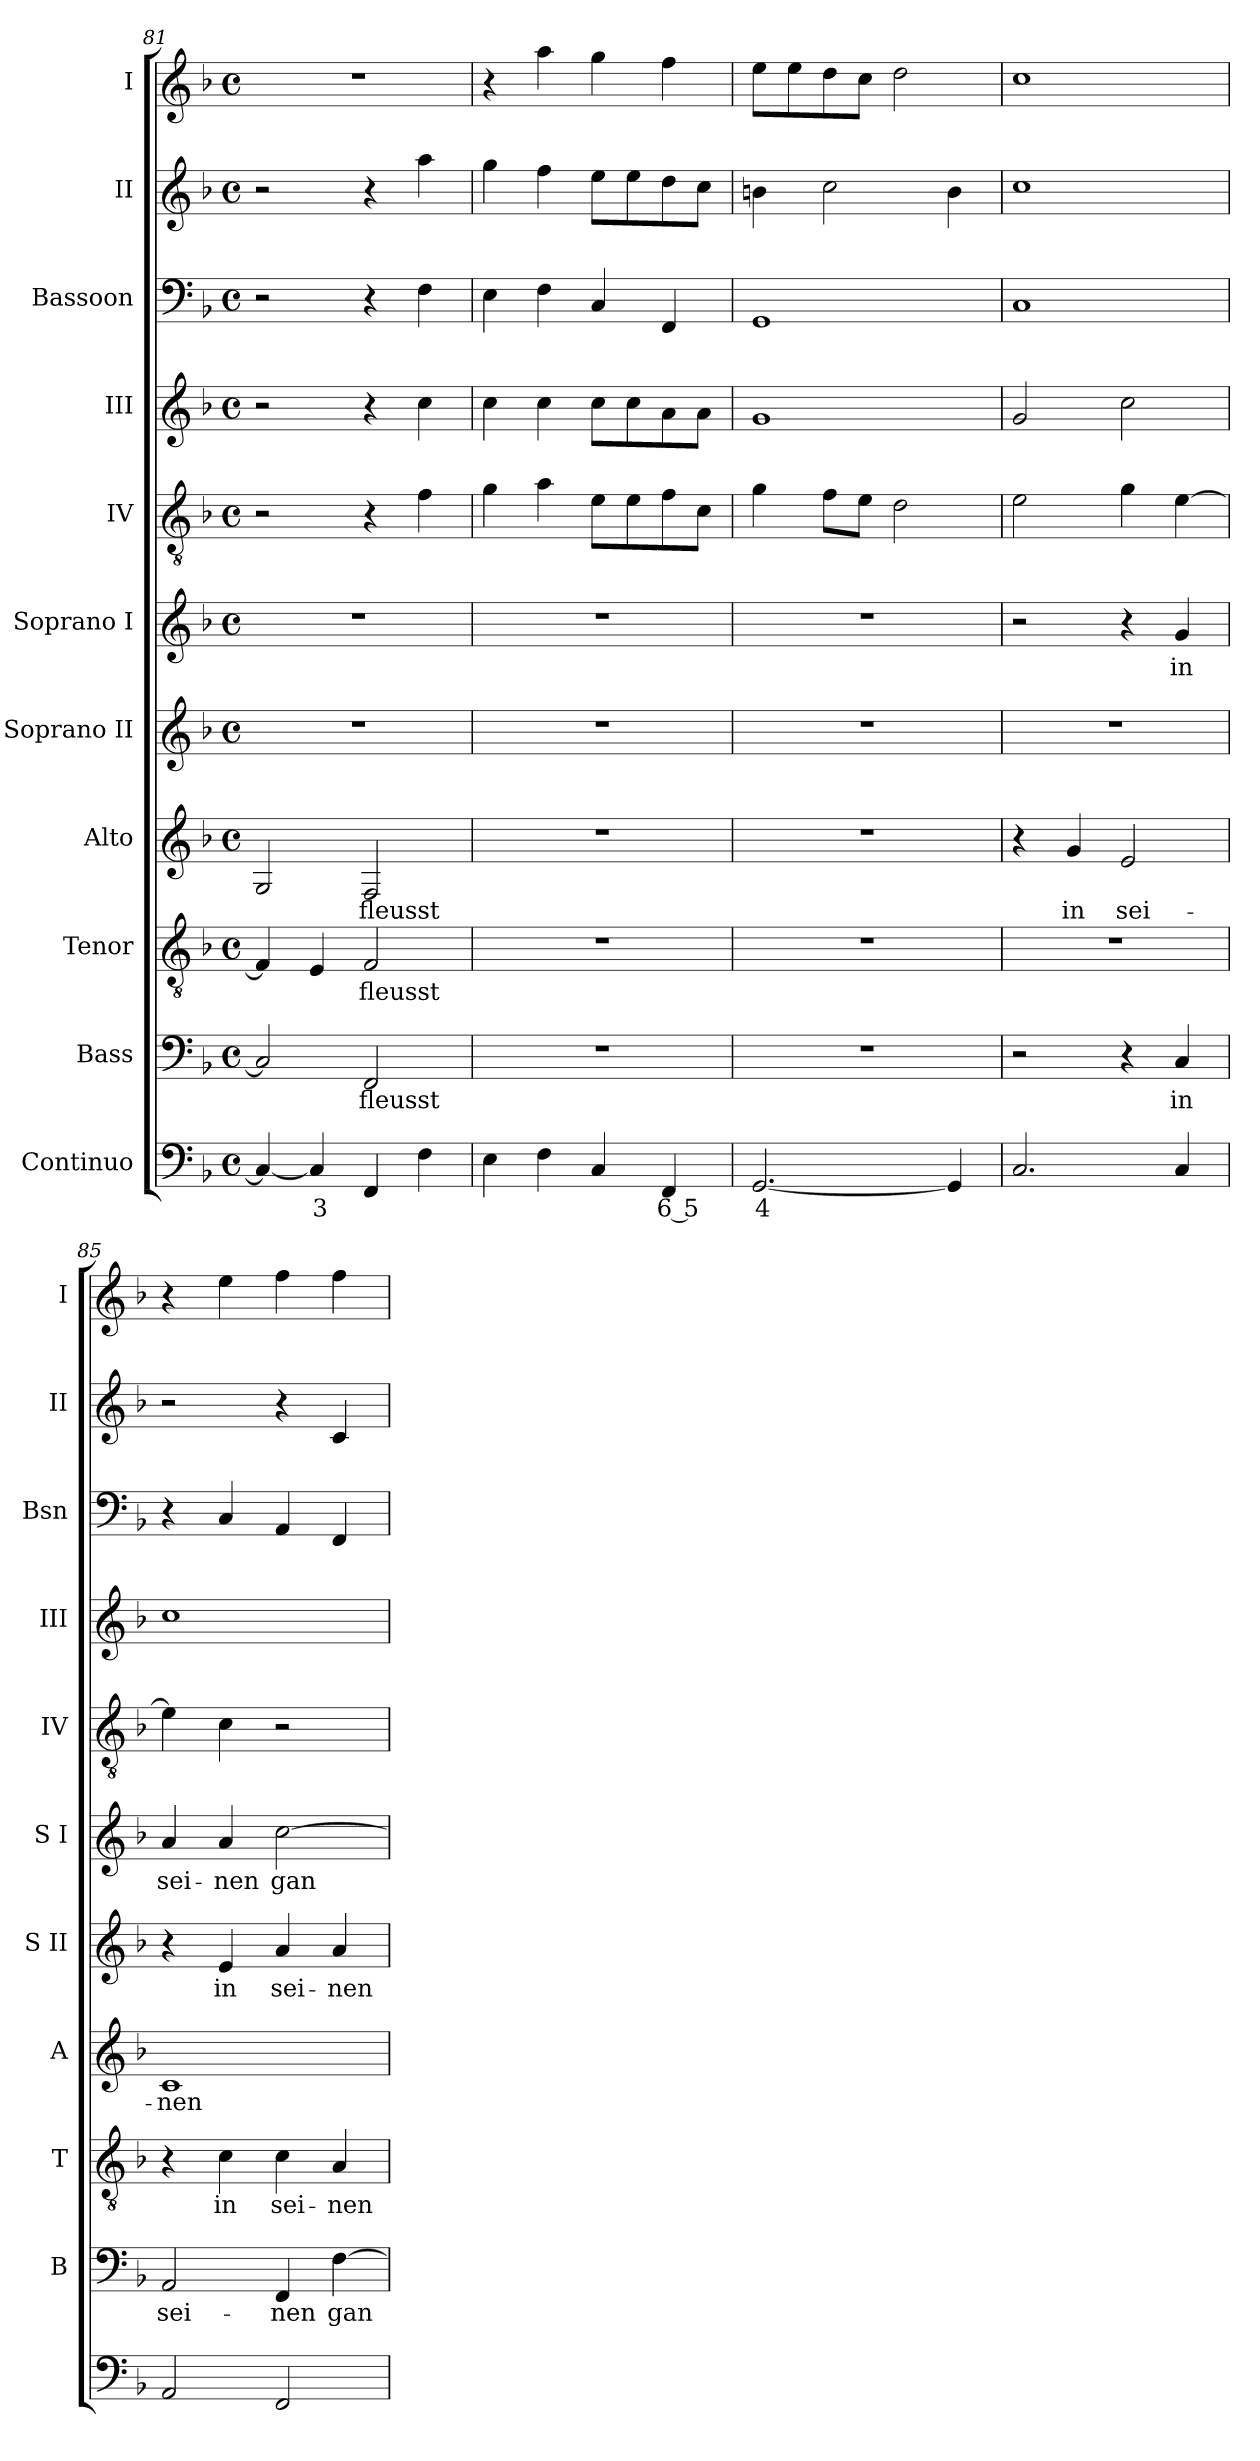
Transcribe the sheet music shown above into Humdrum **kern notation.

**kern	**text	**kern	**text	**kern	**text	**kern	**text	**kern	**text	**kern	**text	**kern	**kern	**kern	**kern	**kern
*part11	*part11	*part10	*part10	*part9	*part9	*part8	*part8	*part7	*part7	*part6	*part6	*part5	*part4	*part3	*part2	*part1
*staff11	*staff11	*staff10	*staff10	*staff9	*staff9	*staff8	*staff8	*staff7	*staff7	*staff6	*staff6	*staff5	*staff4	*staff3	*staff2	*staff1
*I"Continuo	*	*I"Bass	*	*I"Tenor	*	*I"Alto	*	*I"Soprano II	*	*I"Soprano I	*	*I"IV	*I"III	*I"Bassoon	*I"II	*I"I
*	*	*I'B	*	*I'T	*	*I'A	*	*I'S II	*	*I'S I	*	*I'IV	*I'III	*I'Bsn	*I'II	*I'I
*clefF4	*	*clefF4	*	*clefGv2	*	*clefG2	*	*clefG2	*	*clefG2	*	*clefGv2	*clefG2	*clefF4	*clefG2	*clefG2
*k[b-]	*	*k[b-]	*	*k[b-]	*	*k[b-]	*	*k[b-]	*	*k[b-]	*	*k[b-]	*k[b-]	*k[b-]	*k[b-]	*k[b-]
*F:	*	*F:	*	*F:	*	*F:	*	*F:	*	*F:	*	*F:	*F:	*F:	*F:	*F:
*M4/4	*	*M4/4	*	*M4/4	*	*M4/4	*	*M4/4	*	*M4/4	*	*M4/4	*M4/4	*M4/4	*M4/4	*M4/4
*met(c)	*	*met(c)	*	*met(c)	*	*met(c)	*	*met(c)	*	*met(c)	*	*met(c)	*met(c)	*met(c)	*met(c)	*met(c)
=81	=81	=81	=81	=81	=81	=81	=81	=81	=81	=81	=81	=81	=81	=81	=81	=81
4C_	.	2C]	.	4F]	.	2G	.	1r	.	1r	.	2r	2r	2r	2r	1r
!	!LO:LY:b	!	!	!	!	!	!	!	!	!	!	!	!	!	!	!
4C]	3	.	.	4E	.	.	.	.	.	.	.	.	.	.	.	.
!	!	!	!LO:LY:b	!	!LO:LY:b	!	!LO:LY:b	!	!	!	!	!	!	!	!	!
4FF	.	2FF	fleusst	2F	fleusst	2F	fleusst	.	.	.	.	4r	4r	4r	4r	.
4F	.	.	.	.	.	.	.	.	.	.	.	4f	4cc	4F	4aa	.
=82	=82	=82	=82	=82	=82	=82	=82	=82	=82	=82	=82	=82	=82	=82	=82	=82
4E	.	1r	.	1r	.	1r	.	1r	.	1r	.	4g	4cc	4E	4gg	4r
4F	.	.	.	.	.	.	.	.	.	.	.	4a	4cc	4F	4ff	4aa
4C	.	.	.	.	.	.	.	.	.	.	.	8eL	8ccL	4C	8eeL	4gg
.	.	.	.	.	.	.	.	.	.	.	.	8e	8cc	.	8ee	.
!	!LO:LY:b	!	!	!	!	!	!	!	!	!	!	!	!	!	!	!
4FF	6 5	.	.	.	.	.	.	.	.	.	.	8f	8a	4FF	8dd	4ff
.	.	.	.	.	.	.	.	.	.	.	.	8cJ	8aJ	.	8ccJ	.
=83	=83	=83	=83	=83	=83	=83	=83	=83	=83	=83	=83	=83	=83	=83	=83	=83
!	!LO:LY:b	!	!	!	!	!	!	!	!	!	!	!	!	!	!	!
[2.GG	4	1r	.	1r	.	1r	.	1r	.	1r	.	4g	1g	1GG	4bn	8eeL
.	.	.	.	.	.	.	.	.	.	.	.	.	.	.	.	8ee
.	.	.	.	.	.	.	.	.	.	.	.	8fL	.	.	2cc	8dd
.	.	.	.	.	.	.	.	.	.	.	.	8eJ	.	.	.	8ccJ
.	.	.	.	.	.	.	.	.	.	.	.	2d	.	.	.	2dd
4GG]	.	.	.	.	.	.	.	.	.	.	.	.	.	.	4b	.
=84	=84	=84	=84	=84	=84	=84	=84	=84	=84	=84	=84	=84	=84	=84	=84	=84
2.C	.	2r	.	1r	.	4r	.	1r	.	2r	.	2e	2g	1C	1cc	1cc
!	!	!	!	!	!	!	!LO:LY:b	!	!	!	!	!	!	!	!	!
.	.	.	.	.	.	4g	in	.	.	.	.	.	.	.	.	.
!	!	!	!	!	!	!	!LO:LY:b	!	!	!	!	!	!	!	!	!
.	.	4r	.	.	.	2e	sei-	.	.	4r	.	4g	2cc	.	.	.
!	!	!	!LO:LY:b	!	!	!	!	!	!	!	!LO:LY:b	!	!	!	!	!
4C	.	4C	in	.	.	.	.	.	.	4g	in	[4e	.	.	.	.
=85	=85	=85	=85	=85	=85	=85	=85	=85	=85	=85	=85	=85	=85	=85	=85	=85
!	!	!	!LO:LY:b	!	!	!	!LO:LY:b	!	!	!	!LO:LY:b	!	!	!	!	!
2AA	.	2AA	sei-	4r	.	1c	-nen	4r	.	4a	sei-	4e]	1cc	4r	2r	4r
!	!	!	!	!	!LO:LY:b	!	!	!	!LO:LY:b	!	!LO:LY:b	!	!	!	!	!
.	.	.	.	4c	in	.	.	4e	in	4a	-nen	4c	.	4C	.	4ee
!	!	!	!LO:LY:b	!	!LO:LY:b	!	!	!	!LO:LY:b	!	!LO:LY:b	!	!	!	!	!
2FF	.	4FF	-nen	4c	sei-	.	.	4a	sei-	[2cc	gan-	2r	.	4AA	4r	4ff
!	!	!	!LO:LY:b	!	!LO:LY:b	!	!	!	!LO:LY:b	!	!	!	!	!	!	!
.	.	[4F	gan-	4A	-nen	.	.	4a	-nen	.	.	.	.	4FF	4c	4ff
=	=	=	=	=	=	=	=	=	=	=	=	=	=	=	=	=
*-	*-	*-	*-	*-	*-	*-	*-	*-	*-	*-	*-	*-	*-	*-	*-	*-
